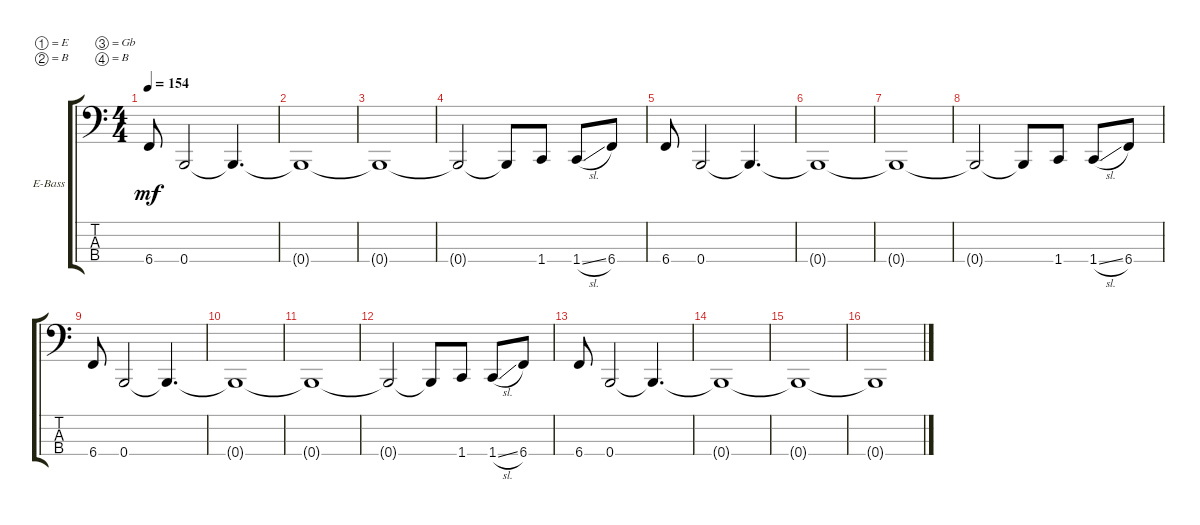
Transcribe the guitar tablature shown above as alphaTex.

\defaultSystemsLayout 4
\bracketExtendMode groupsimilarinstruments
\firstSystemTrackNameOrientation horizontal
\otherSystemsTrackNameOrientation horizontal
\track ("Electric Bass" "E-Bass") {instrument electricbassfinger}
\staff {score tabs}
\tuning (E2 B1 Gb1 B0)
\ts (4 4)
\tempo 154
\clef f4
\ks c
6.4.8{dy mf} 0.4.2 0.4{t}.4{d} |
0.4{t}.1 |
0.4{t}.1 |
0.4{t}.2 0.4{t}.8 1.4.8 1.4{sl}.8 6.4.8 |
6.4.8 0.4.2 0.4{t}.4{d} |
0.4{t}.1 |
0.4{t}.1 |
0.4{t}.2 0.4{t}.8 1.4.8 1.4{sl}.8 6.4.8 |
6.4.8 0.4.2 0.4{t}.4{d} |
0.4{t}.1 |
0.4{t}.1 |
0.4{t}.2 0.4{t}.8 1.4.8 1.4{sl}.8 6.4.8 |
6.4.8 0.4.2 0.4{t}.4{d} |
0.4{t}.1 |
0.4{t}.1 |
0.4{t}.1
